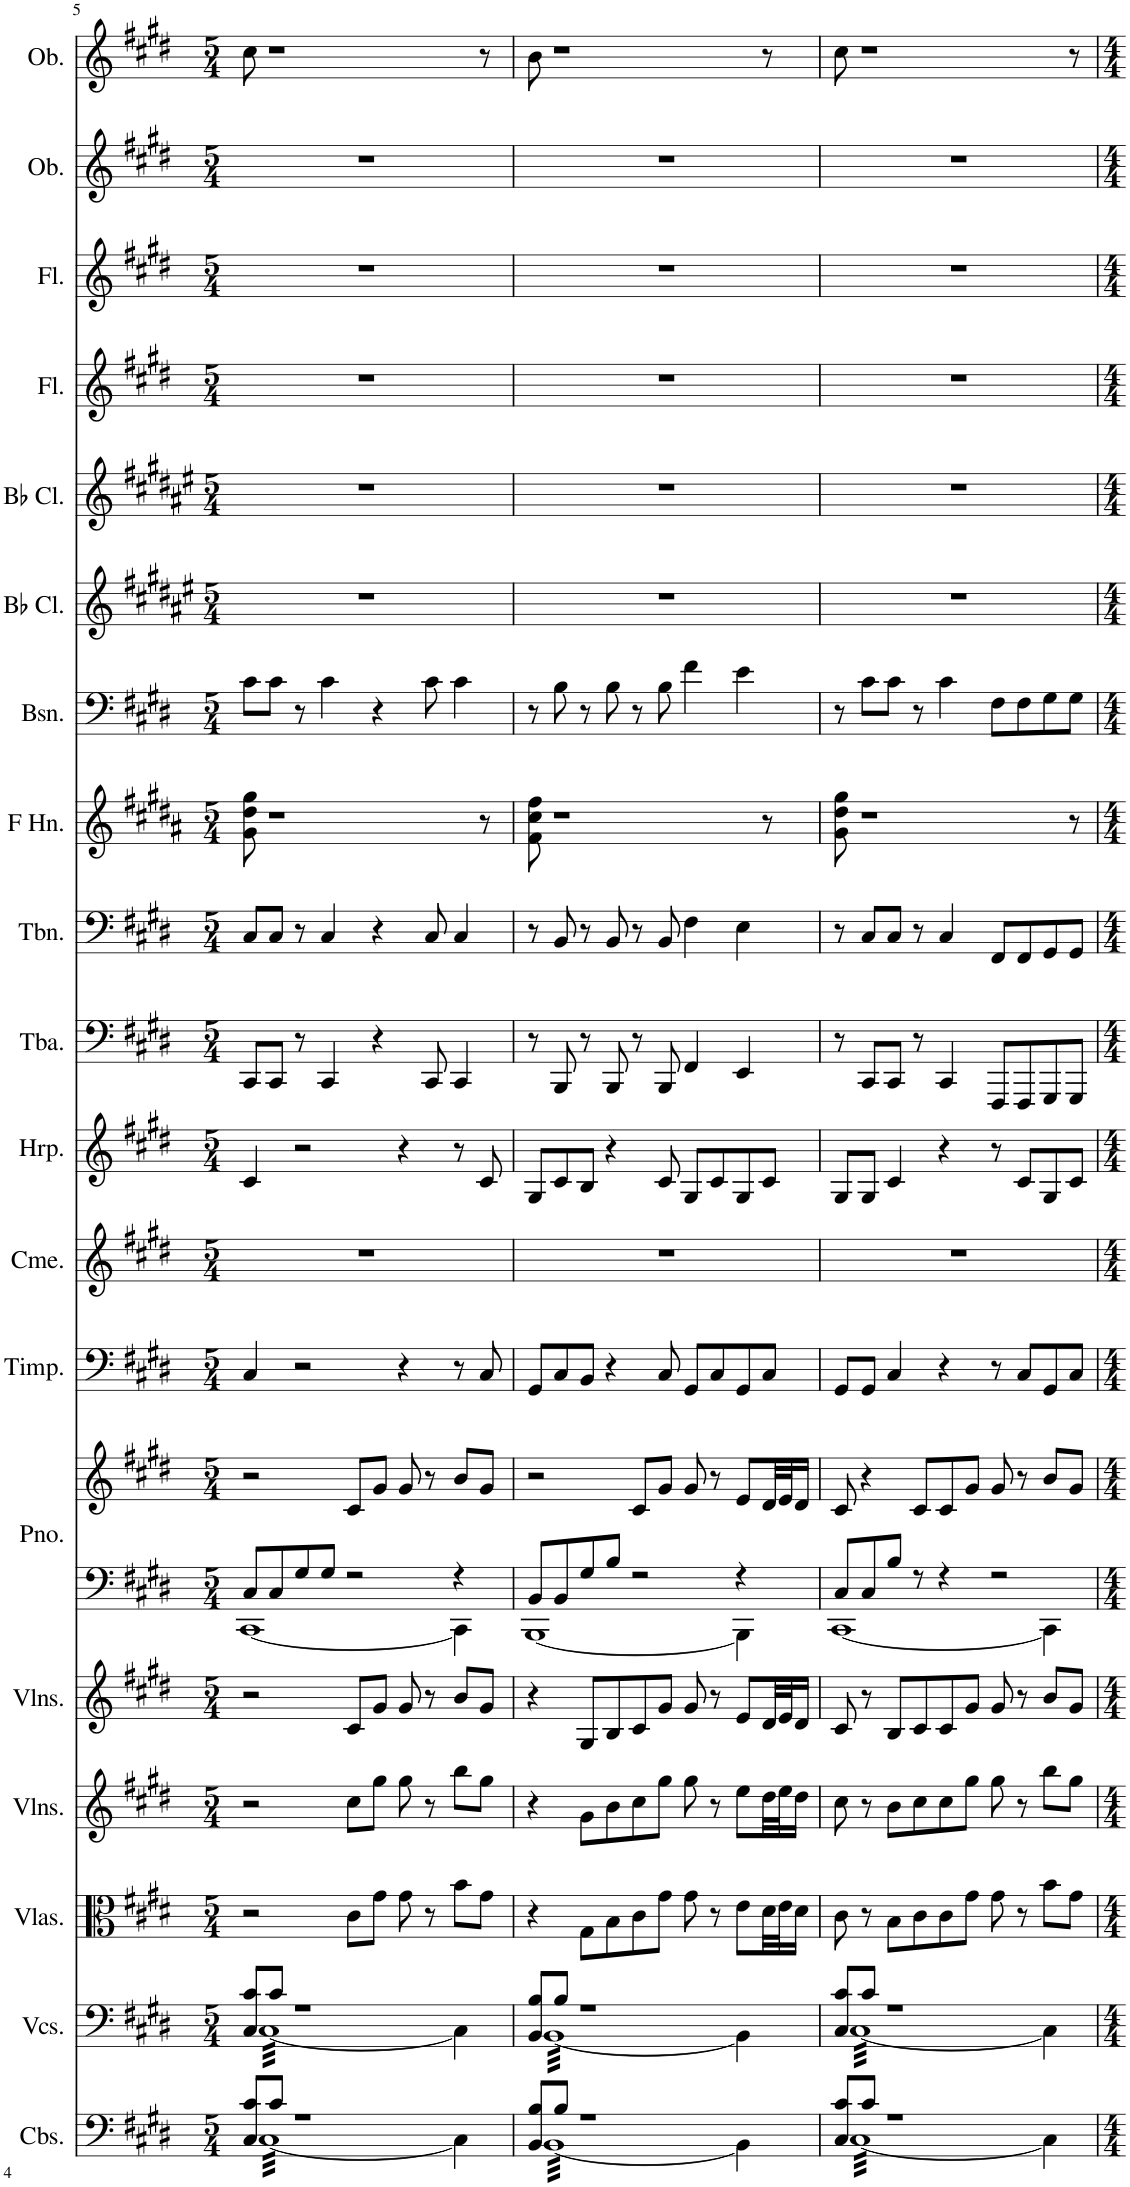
**kern	**kern	**kern	**kern	**kern	**kern	**kern	**kern	**kern	**kern	**kern	**kern	**kern	**kern	**kern	**kern	**kern	**kern	**kern	**kern
*part19	*part18	*part17	*part16	*part15	*part14	*part14	*part13	*part12	*part11	*part10	*part9	*part8	*part7	*part6	*part5	*part4	*part3	*part2	*part1
*staff20	*staff19	*staff18	*staff17	*staff16	*staff15	*staff14	*staff13	*staff12	*staff11	*staff10	*staff9	*staff8	*staff7	*staff6	*staff5	*staff4	*staff3	*staff2	*staff1
*I"Contrabasses	*I"Violoncellos	*I"Violas	*I"Violins	*I"Violins	*I"Piano	*	*I"Timpani	*I"Chimes	*I"Harp	*I"Tuba	*I"Trombone	*I"Horn in F	*I"Bassoon	*I"Bb Clarinet	*I"Bb Clarinet	*I"Flute	*I"Flute	*I"Oboe	*I"Oboe
*I'Cbs.	*I'Vcs.	*I'Vlas.	*I'Vlns.	*I'Vlns.	*I'Pno.	*	*I'Timp.	*I'Cme.	*I'Hrp.	*I'Tba.	*I'Tbn.	*	*I'Bsn.	*I'Bb Cl.	*I'Bb Cl.	*I'Fl.	*I'Fl.	*I'Ob.	*I'Ob.
!!LO:PB:g=z
*clefF4	*clefF4	*clefC3	*clefG2	*clefG2	*clefF4	*clefG2	*clefF4	*clefG2	*clefG2	*clefF4	*clefF4	*clefG2	*clefF4	*clefG2	*clefG2	*clefG2	*clefG2	*clefG2	*clefG2
*Trd7c12	*	*	*	*	*	*	*	*	*	*	*	*Trd4c7	*	*Trd1c2	*Trd1c2	*	*	*	*
*k[f#c#g#d#]	*k[f#c#g#d#]	*k[f#c#g#d#]	*k[f#c#g#d#]	*k[f#c#g#d#]	*k[f#c#g#d#]	*k[f#c#g#d#]	*k[f#c#g#d#]	*k[f#c#g#d#]	*k[f#c#g#d#]	*k[f#c#g#d#]	*k[f#c#g#d#]	*k[f#c#g#d#a#]	*k[f#c#g#d#]	*k[f#c#g#d#a#e#]	*k[f#c#g#d#a#e#]	*k[f#c#g#d#]	*k[f#c#g#d#]	*k[f#c#g#d#]	*k[f#c#g#d#]
*M5/4	*M5/4	*M5/4	*M5/4	*M5/4	*M5/4	*M5/4	*M5/4	*M5/4	*M5/4	*M5/4	*M5/4	*M5/4	*M5/4	*M5/4	*M5/4	*M5/4	*M5/4	*M5/4	*M5/4
=5	=5	=5	=5	=5	=5	=5	=5	=5	=5	=5	=5	=5	=5	=5	=5	=5	=5	=5	=5
*^	*^	*	*	*	*^	*	*	*	*	*	*	*	*	*	*	*	*	*	*
*tremolo	*	*	*	*	*	*	*	*	*	*	*	*	*	*	*	*	*	*	*	*	*	*
*	*	*tremolo	*	*	*	*	*	*	*	*	*	*	*	*	*	*	*	*	*	*	*	*
8C#/ 8c#/L	[32C#LLL	8C#/ 8c#/L	[32C#LLL	2r	2r	2r	8C#/L	[1CC#	2r	4C#/	4%5r	4c#/	8CC#/L	8C#/L	8g#\ 8dd#\ 8gg#\	8c#\L	4%5r	4%5r	4%5r	4%5r	4%5r	8cc#\
.	32C#	.	32C#	.	.	.	.	.	.	.	.	.	.	.	.	.	.	.	.	.	.	.
.	32C#	.	32C#	.	.	.	.	.	.	.	.	.	.	.	.	.	.	.	.	.	.	.
.	32C#	.	32C#	.	.	.	.	.	.	.	.	.	.	.	.	.	.	.	.	.	.	.
8c#/J	32C#	8c#/J	32C#	.	.	.	8C#/	.	.	.	.	.	8CC#/J	8C#/J	1r	8c#\J	.	.	.	.	.	1r
.	32C#	.	32C#	.	.	.	.	.	.	.	.	.	.	.	.	.	.	.	.	.	.	.
.	32C#	.	32C#	.	.	.	.	.	.	.	.	.	.	.	.	.	.	.	.	.	.	.
.	32C#	.	32C#	.	.	.	.	.	.	.	.	.	.	.	.	.	.	.	.	.	.	.
1r	32C#	1r	32C#	.	.	.	8G#/	.	.	2r	.	2r	8r	8r	.	8r	.	.	.	.	.	.
.	32C#	.	32C#	.	.	.	.	.	.	.	.	.	.	.	.	.	.	.	.	.	.	.
.	32C#	.	32C#	.	.	.	.	.	.	.	.	.	.	.	.	.	.	.	.	.	.	.
.	32C#	.	32C#	.	.	.	.	.	.	.	.	.	.	.	.	.	.	.	.	.	.	.
.	32C#	.	32C#	.	.	.	8G#/J	.	.	.	.	.	4CC#/	4C#/	.	4c#\	.	.	.	.	.	.
.	32C#	.	32C#	.	.	.	.	.	.	.	.	.	.	.	.	.	.	.	.	.	.	.
.	32C#	.	32C#	.	.	.	.	.	.	.	.	.	.	.	.	.	.	.	.	.	.	.
.	32C#	.	32C#	.	.	.	.	.	.	.	.	.	.	.	.	.	.	.	.	.	.	.
.	32C#	.	32C#	8c#\L	8cc#\L	8c#/L	2r	.	8c#/L	.	.	.	.	.	.	.	.	.	.	.	.	.
.	32C#	.	32C#	.	.	.	.	.	.	.	.	.	.	.	.	.	.	.	.	.	.	.
.	32C#	.	32C#	.	.	.	.	.	.	.	.	.	.	.	.	.	.	.	.	.	.	.
.	32C#	.	32C#	.	.	.	.	.	.	.	.	.	.	.	.	.	.	.	.	.	.	.
.	32C#	.	32C#	8g#\J	8gg#\J	8g#/J	.	.	8g#/J	.	.	.	4r	4r	.	4r	.	.	.	.	.	.
.	32C#	.	32C#	.	.	.	.	.	.	.	.	.	.	.	.	.	.	.	.	.	.	.
.	32C#	.	32C#	.	.	.	.	.	.	.	.	.	.	.	.	.	.	.	.	.	.	.
.	32C#	.	32C#	.	.	.	.	.	.	.	.	.	.	.	.	.	.	.	.	.	.	.
.	32C#	.	32C#	8g#\	8gg#\	8g#/	.	.	8g#/	4r	.	4r	.	.	.	.	.	.	.	.	.	.
.	32C#	.	32C#	.	.	.	.	.	.	.	.	.	.	.	.	.	.	.	.	.	.	.
.	32C#	.	32C#	.	.	.	.	.	.	.	.	.	.	.	.	.	.	.	.	.	.	.
.	32C#	.	32C#	.	.	.	.	.	.	.	.	.	.	.	.	.	.	.	.	.	.	.
.	32C#	.	32C#	8r	8r	8r	.	.	8r	.	.	.	8CC#/	8C#/	.	8c#\	.	.	.	.	.	.
.	32C#	.	32C#	.	.	.	.	.	.	.	.	.	.	.	.	.	.	.	.	.	.	.
.	32C#	.	32C#	.	.	.	.	.	.	.	.	.	.	.	.	.	.	.	.	.	.	.
.	32C#JJJ	.	32C#JJJ	.	.	.	.	.	.	.	.	.	.	.	.	.	.	.	.	.	.	.
*	*	*Xtremolo	*	*	*	*	*	*	*	*	*	*	*	*	*	*	*	*	*	*	*	*
*Xtremolo	*	*	*	*	*	*	*	*	*	*	*	*	*	*	*	*	*	*	*	*	*	*
.	4C#\]	.	4C#\]	8b\L	8bb\L	8b/L	4r	4CC#\]	8b/L	8r	.	8r	4CC#/	4C#/	.	4c#\	.	.	.	.	.	.
.	.	.	.	8g#\J	8gg#\J	8g#/J	.	.	8g#/J	8C#/	.	8c#/	.	.	8r	.	.	.	.	.	.	8r
=6	=6	=6	=6	=6	=6	=6	=6	=6	=6	=6	=6	=6	=6	=6	=6	=6	=6	=6	=6	=6	=6	=6
*tremolo	*	*	*	*	*	*	*	*	*	*	*	*	*	*	*	*	*	*	*	*	*	*
*	*	*tremolo	*	*	*	*	*	*	*	*	*	*	*	*	*	*	*	*	*	*	*	*
8BB/ 8B/L	[32BBLLL	8BB/ 8B/L	[32BBLLL	4r	4r	4r	8BB/L	[1BBB	2r	8GG#/L	4%5r	8G#/L	8r	8r	8f#\ 8cc#\ 8ff#\	8r	4%5r	4%5r	4%5r	4%5r	4%5r	8b\
.	32BB	.	32BB	.	.	.	.	.	.	.	.	.	.	.	.	.	.	.	.	.	.	.
.	32BB	.	32BB	.	.	.	.	.	.	.	.	.	.	.	.	.	.	.	.	.	.	.
.	32BB	.	32BB	.	.	.	.	.	.	.	.	.	.	.	.	.	.	.	.	.	.	.
8B/J	32BB	8B/J	32BB	.	.	.	8BB/	.	.	8C#/	.	8c#/	8BBB/	8BB/	1r	8B\	.	.	.	.	.	1r
.	32BB	.	32BB	.	.	.	.	.	.	.	.	.	.	.	.	.	.	.	.	.	.	.
.	32BB	.	32BB	.	.	.	.	.	.	.	.	.	.	.	.	.	.	.	.	.	.	.
.	32BB	.	32BB	.	.	.	.	.	.	.	.	.	.	.	.	.	.	.	.	.	.	.
1r	32BB	1r	32BB	8G#\L	8g#\L	8G#/L	8G#/	.	.	8BB/J	.	8B/J	8r	8r	.	8r	.	.	.	.	.	.
.	32BB	.	32BB	.	.	.	.	.	.	.	.	.	.	.	.	.	.	.	.	.	.	.
.	32BB	.	32BB	.	.	.	.	.	.	.	.	.	.	.	.	.	.	.	.	.	.	.
.	32BB	.	32BB	.	.	.	.	.	.	.	.	.	.	.	.	.	.	.	.	.	.	.
.	32BB	.	32BB	8B\	8b\	8B/	8B/J	.	.	4r	.	4r	8BBB/	8BB/	.	8B\	.	.	.	.	.	.
.	32BB	.	32BB	.	.	.	.	.	.	.	.	.	.	.	.	.	.	.	.	.	.	.
.	32BB	.	32BB	.	.	.	.	.	.	.	.	.	.	.	.	.	.	.	.	.	.	.
.	32BB	.	32BB	.	.	.	.	.	.	.	.	.	.	.	.	.	.	.	.	.	.	.
.	32BB	.	32BB	8c#\	8cc#\	8c#/	2r	.	8c#/L	.	.	.	8r	8r	.	8r	.	.	.	.	.	.
.	32BB	.	32BB	.	.	.	.	.	.	.	.	.	.	.	.	.	.	.	.	.	.	.
.	32BB	.	32BB	.	.	.	.	.	.	.	.	.	.	.	.	.	.	.	.	.	.	.
.	32BB	.	32BB	.	.	.	.	.	.	.	.	.	.	.	.	.	.	.	.	.	.	.
.	32BB	.	32BB	8g#\J	8gg#\J	8g#/J	.	.	8g#/J	8C#/	.	8c#/	8BBB/	8BB/	.	8B\	.	.	.	.	.	.
.	32BB	.	32BB	.	.	.	.	.	.	.	.	.	.	.	.	.	.	.	.	.	.	.
.	32BB	.	32BB	.	.	.	.	.	.	.	.	.	.	.	.	.	.	.	.	.	.	.
.	32BB	.	32BB	.	.	.	.	.	.	.	.	.	.	.	.	.	.	.	.	.	.	.
.	32BB	.	32BB	8g#\	8gg#\	8g#/	.	.	8g#/	8GG#/L	.	8G#/L	4FF#/	4F#\	.	4f#\	.	.	.	.	.	.
.	32BB	.	32BB	.	.	.	.	.	.	.	.	.	.	.	.	.	.	.	.	.	.	.
.	32BB	.	32BB	.	.	.	.	.	.	.	.	.	.	.	.	.	.	.	.	.	.	.
.	32BB	.	32BB	.	.	.	.	.	.	.	.	.	.	.	.	.	.	.	.	.	.	.
.	32BB	.	32BB	8r	8r	8r	.	.	8r	8C#/	.	8c#/	.	.	.	.	.	.	.	.	.	.
.	32BB	.	32BB	.	.	.	.	.	.	.	.	.	.	.	.	.	.	.	.	.	.	.
.	32BB	.	32BB	.	.	.	.	.	.	.	.	.	.	.	.	.	.	.	.	.	.	.
.	32BBJJJ	.	32BBJJJ	.	.	.	.	.	.	.	.	.	.	.	.	.	.	.	.	.	.	.
*	*	*Xtremolo	*	*	*	*	*	*	*	*	*	*	*	*	*	*	*	*	*	*	*	*
*Xtremolo	*	*	*	*	*	*	*	*	*	*	*	*	*	*	*	*	*	*	*	*	*	*
.	4BB\]	.	4BB\]	8e\L	8ee\L	8e/L	4r	4BBB\]	8e/L	8GG#/	.	8G#/	4EE/	4E\	.	4e\	.	.	.	.	.	.
.	.	.	.	32d#\LL	32dd#\LL	32d#/LL	.	.	32d#/LL	8C#/J	.	8c#/J	.	.	8r	.	.	.	.	.	.	8r
.	.	.	.	32e\J	32ee\J	32e/J	.	.	32e/J	.	.	.	.	.	.	.	.	.	.	.	.	.
.	.	.	.	16d#\JJ	16dd#\JJ	16d#/JJ	.	.	16d#/JJ	.	.	.	.	.	.	.	.	.	.	.	.	.
=7	=7	=7	=7	=7	=7	=7	=7	=7	=7	=7	=7	=7	=7	=7	=7	=7	=7	=7	=7	=7	=7	=7
*tremolo	*	*	*	*	*	*	*	*	*	*	*	*	*	*	*	*	*	*	*	*	*	*
*	*	*tremolo	*	*	*	*	*	*	*	*	*	*	*	*	*	*	*	*	*	*	*	*
8C#/ 8c#/L	[32C#LLL	8C#/ 8c#/L	[32C#LLL	8c#\	8cc#\	8c#/	8C#/L	[1CC#	8c#/	8GG#/L	4%5r	8G#/L	8r	8r	8g#\ 8dd#\ 8gg#\	8r	4%5r	4%5r	4%5r	4%5r	4%5r	8cc#\
.	32C#	.	32C#	.	.	.	.	.	.	.	.	.	.	.	.	.	.	.	.	.	.	.
.	32C#	.	32C#	.	.	.	.	.	.	.	.	.	.	.	.	.	.	.	.	.	.	.
.	32C#	.	32C#	.	.	.	.	.	.	.	.	.	.	.	.	.	.	.	.	.	.	.
8c#/J	32C#	8c#/J	32C#	8r	8r	8r	8C#/	.	4r	8GG#/J	.	8G#/J	8CC#/L	8C#/L	1r	8c#\L	.	.	.	.	.	1r
.	32C#	.	32C#	.	.	.	.	.	.	.	.	.	.	.	.	.	.	.	.	.	.	.
.	32C#	.	32C#	.	.	.	.	.	.	.	.	.	.	.	.	.	.	.	.	.	.	.
.	32C#	.	32C#	.	.	.	.	.	.	.	.	.	.	.	.	.	.	.	.	.	.	.
1r	32C#	1r	32C#	8B\L	8b\L	8B/L	8B/J	.	.	4C#/	.	4c#/	8CC#/J	8C#/J	.	8c#\J	.	.	.	.	.	.
.	32C#	.	32C#	.	.	.	.	.	.	.	.	.	.	.	.	.	.	.	.	.	.	.
.	32C#	.	32C#	.	.	.	.	.	.	.	.	.	.	.	.	.	.	.	.	.	.	.
.	32C#	.	32C#	.	.	.	.	.	.	.	.	.	.	.	.	.	.	.	.	.	.	.
.	32C#	.	32C#	8c#\	8cc#\	8c#/	8r	.	8c#/L	.	.	.	8r	8r	.	8r	.	.	.	.	.	.
.	32C#	.	32C#	.	.	.	.	.	.	.	.	.	.	.	.	.	.	.	.	.	.	.
.	32C#	.	32C#	.	.	.	.	.	.	.	.	.	.	.	.	.	.	.	.	.	.	.
.	32C#	.	32C#	.	.	.	.	.	.	.	.	.	.	.	.	.	.	.	.	.	.	.
.	32C#	.	32C#	8c#\	8cc#\	8c#/	4r	.	8c#/	4r	.	4r	4CC#/	4C#/	.	4c#\	.	.	.	.	.	.
.	32C#	.	32C#	.	.	.	.	.	.	.	.	.	.	.	.	.	.	.	.	.	.	.
.	32C#	.	32C#	.	.	.	.	.	.	.	.	.	.	.	.	.	.	.	.	.	.	.
.	32C#	.	32C#	.	.	.	.	.	.	.	.	.	.	.	.	.	.	.	.	.	.	.
.	32C#	.	32C#	8g#\J	8gg#\J	8g#/J	.	.	8g#/J	.	.	.	.	.	.	.	.	.	.	.	.	.
.	32C#	.	32C#	.	.	.	.	.	.	.	.	.	.	.	.	.	.	.	.	.	.	.
.	32C#	.	32C#	.	.	.	.	.	.	.	.	.	.	.	.	.	.	.	.	.	.	.
.	32C#	.	32C#	.	.	.	.	.	.	.	.	.	.	.	.	.	.	.	.	.	.	.
.	32C#	.	32C#	8g#\	8gg#\	8g#/	2r	.	8g#/	8r	.	8r	8FFF#/L	8FF#/L	.	8F#\L	.	.	.	.	.	.
.	32C#	.	32C#	.	.	.	.	.	.	.	.	.	.	.	.	.	.	.	.	.	.	.
.	32C#	.	32C#	.	.	.	.	.	.	.	.	.	.	.	.	.	.	.	.	.	.	.
.	32C#	.	32C#	.	.	.	.	.	.	.	.	.	.	.	.	.	.	.	.	.	.	.
.	32C#	.	32C#	8r	8r	8r	.	.	8r	8C#/L	.	8c#/L	8FFF#/	8FF#/	.	8F#\	.	.	.	.	.	.
.	32C#	.	32C#	.	.	.	.	.	.	.	.	.	.	.	.	.	.	.	.	.	.	.
.	32C#	.	32C#	.	.	.	.	.	.	.	.	.	.	.	.	.	.	.	.	.	.	.
.	32C#JJJ	.	32C#JJJ	.	.	.	.	.	.	.	.	.	.	.	.	.	.	.	.	.	.	.
*	*	*Xtremolo	*	*	*	*	*	*	*	*	*	*	*	*	*	*	*	*	*	*	*	*
*Xtremolo	*	*	*	*	*	*	*	*	*	*	*	*	*	*	*	*	*	*	*	*	*	*
.	4C#\]	.	4C#\]	8b\L	8bb\L	8b/L	.	4CC#\]	8b/L	8GG#/	.	8G#/	8GGG#/	8GG#/	.	8G#\	.	.	.	.	.	.
.	.	.	.	8g#\J	8gg#\J	8g#/J	.	.	8g#/J	8C#/J	.	8c#/J	8GGG#/J	8GG#/J	8r	8G#\J	.	.	.	.	.	8r
*v	*v	*	*	*	*	*	*v	*v	*	*	*	*	*	*	*	*	*	*	*	*	*	*
*	*v	*v	*	*	*	*	*	*	*	*	*	*	*	*	*	*	*	*	*	*
=	=	=	=	=	=	=	=	=	=	=	=	=	=	=	=	=	=	=	=
*-	*-	*-	*-	*-	*-	*-	*-	*-	*-	*-	*-	*-	*-	*-	*-	*-	*-	*-	*-
